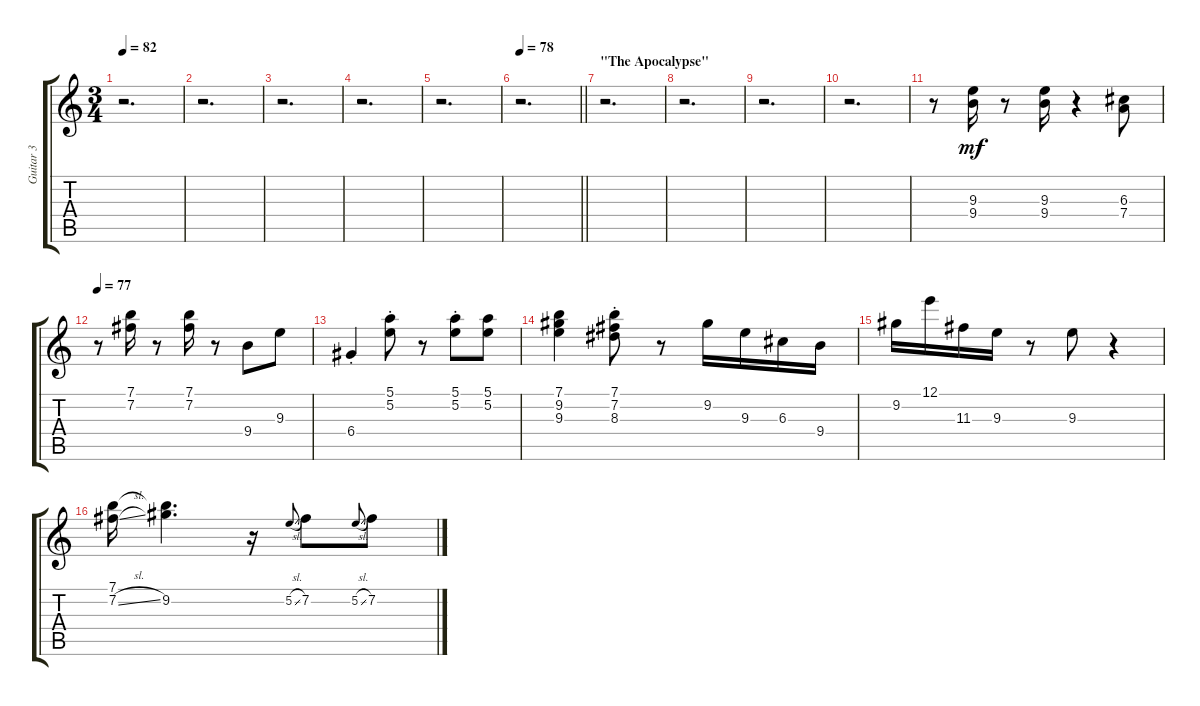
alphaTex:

\track ("Guitar 3" "Guitar 3") {instrument electricguitarclean}
\staff {score tabs}
\tuning (E4 B3 G3 D3 A2 E2) {hide}
\ts (3 4)
\tempo 82
\clef g2
\ks c
r.2{d dy f} |
r.2{d} |
r.2{d} |
r.2{d} |
r.2{d} |
\tempo 78
\barLineRight lightlight
r.2{d} |
\section ("" "\"The Apocalypse\"")
r.2{d} |
r.2{d} |
r.2{d} |
r.2{d} |
r.8 (9.3 9.4).16{dy mf volume 9 balance 11 instrument overdrivenguitar} r.8 (9.3 9.4).16 r.4 (6.3 7.4).8 |
\tempo 77
r.8 (7.1 7.2).16 r.8 (7.1 7.2).16 r.8 9.4.8 9.3.8 |
6.4{st}.4 (5.1{st} 5.2{st}).8 r.8 (5.1{st} 5.2{st}).8 (5.1 5.2).8 |
(7.1 9.2 9.3).4 (7.1{st} 7.2{st} 8.3{st}).8 r.8 9.2.16 9.3.16 6.3.16 9.4.16 |
9.2.16 12.1.16 11.3.16 9.3.16 r.8 9.3.8 r.4 |
(7.1 7.2{sl}).16 (7.1{t} 9.2).4{d} r.16 5.2{sl}.8{gr onbeat} 7.2.8 5.2{sl}.8{gr onbeat} 7.2.8
